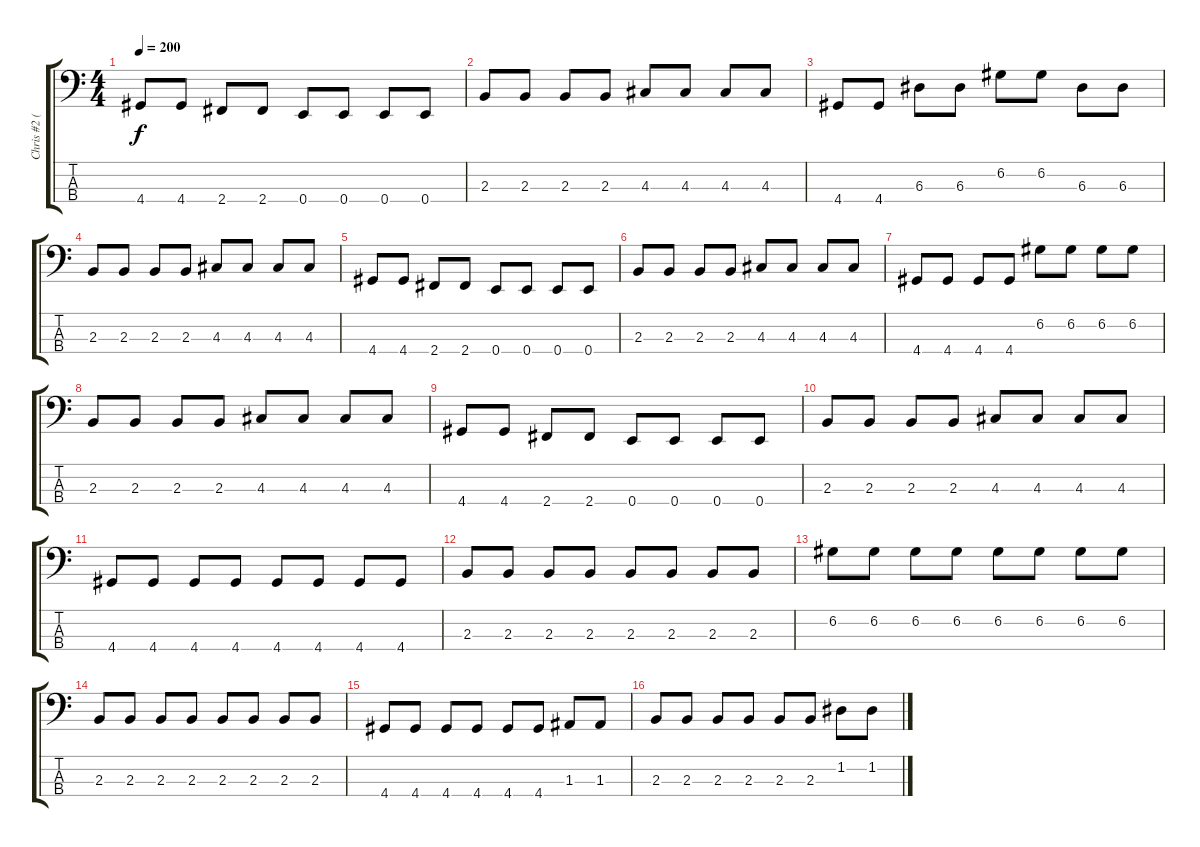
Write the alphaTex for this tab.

\track ("Chris #2 (Bass)" "Chris #2 (") {instrument electricbasspick}
\staff {score tabs}
\tuning (G2 D2 A1 E1) {hide}
\ts (4 4)
\tempo 200
\clef f4
\ks c
4.4.8{dy f} 4.4.8 2.4.8 2.4.8 0.4.8 0.4.8 0.4.8 0.4.8 |
2.3.8 2.3.8 2.3.8 2.3.8 4.3.8 4.3.8 4.3.8 4.3.8 |
4.4.8 4.4.8 6.3.8 6.3.8 6.2.8 6.2.8 6.3.8 6.3.8 |
2.3.8 2.3.8 2.3.8 2.3.8 4.3.8 4.3.8 4.3.8 4.3.8 |
4.4.8 4.4.8 2.4.8 2.4.8 0.4.8 0.4.8 0.4.8 0.4.8 |
2.3.8 2.3.8 2.3.8 2.3.8 4.3.8 4.3.8 4.3.8 4.3.8 |
4.4.8 4.4.8 4.4.8 4.4.8 6.2.8 6.2.8 6.2.8 6.2.8 |
2.3.8 2.3.8 2.3.8 2.3.8 4.3.8 4.3.8 4.3.8 4.3.8 |
4.4.8 4.4.8 2.4.8 2.4.8 0.4.8 0.4.8 0.4.8 0.4.8 |
2.3.8 2.3.8 2.3.8 2.3.8 4.3.8 4.3.8 4.3.8 4.3.8 |
4.4.8 4.4.8 4.4.8 4.4.8 4.4.8 4.4.8 4.4.8 4.4.8 |
2.3.8 2.3.8 2.3.8 2.3.8 2.3.8 2.3.8 2.3.8 2.3.8 |
6.2.8 6.2.8 6.2.8 6.2.8 6.2.8 6.2.8 6.2.8 6.2.8 |
2.3.8 2.3.8 2.3.8 2.3.8 2.3.8 2.3.8 2.3.8 2.3.8 |
4.4.8 4.4.8 4.4.8 4.4.8 4.4.8 4.4.8 1.3.8 1.3.8 |
2.3.8 2.3.8 2.3.8 2.3.8 2.3.8 2.3.8 1.2.8 1.2.8
